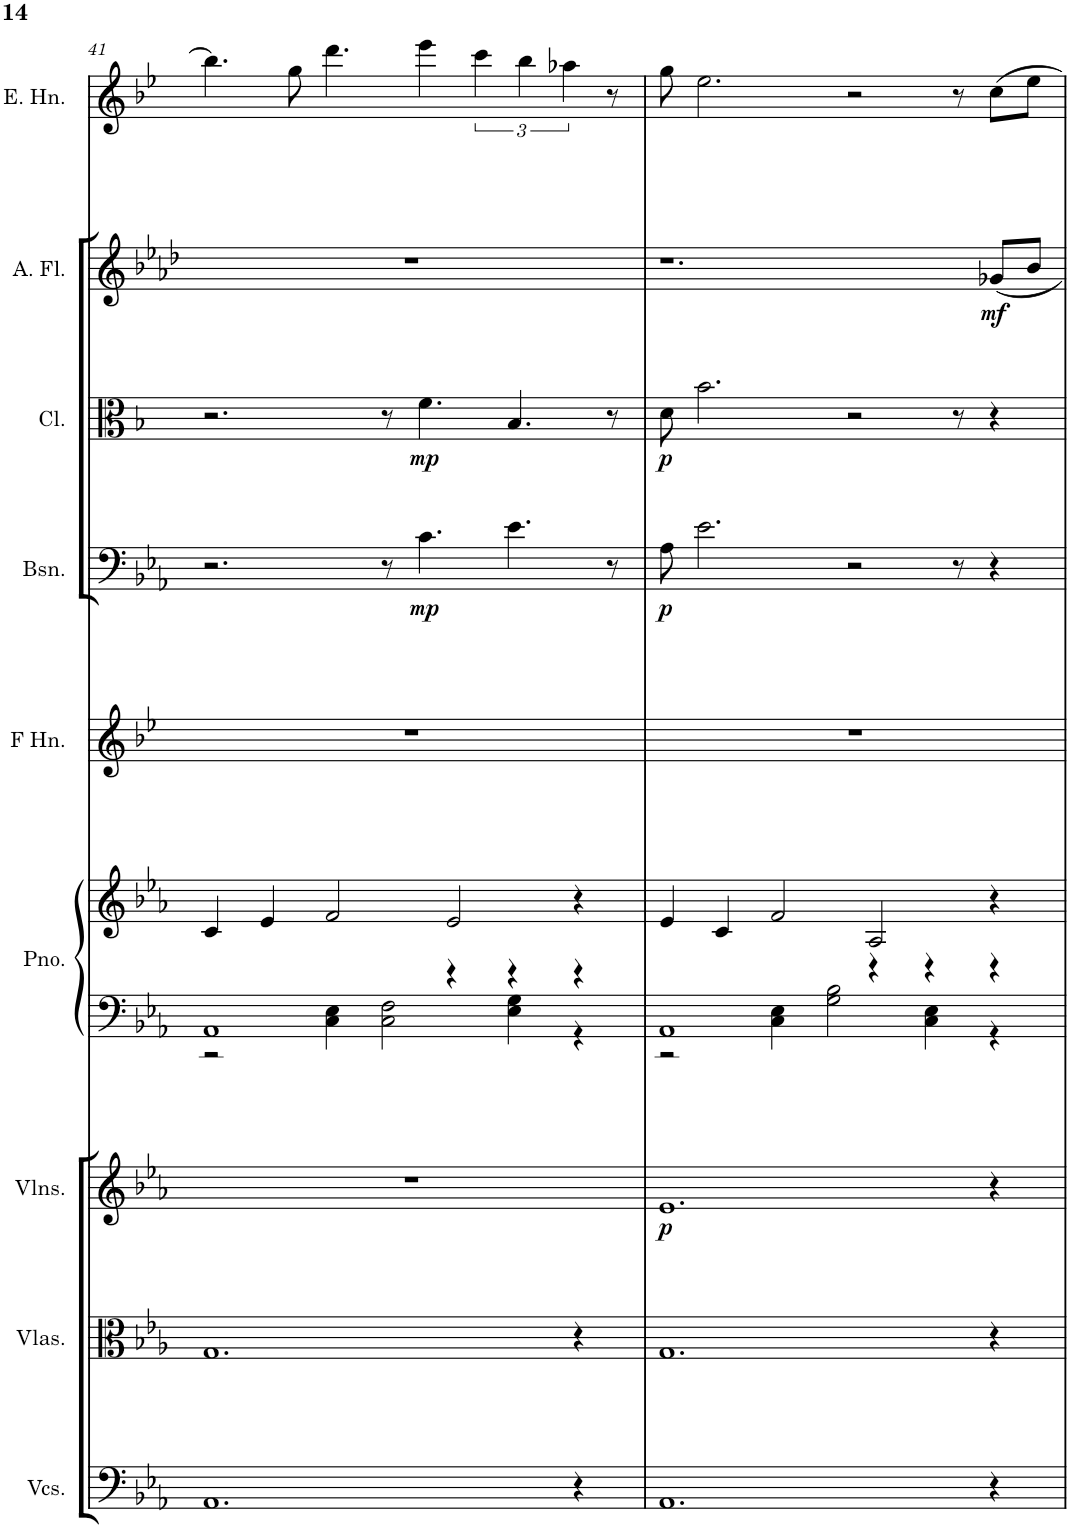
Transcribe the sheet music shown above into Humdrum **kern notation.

**kern	**kern	**kern	**dynam	**kern	**kern	**kern	**kern	**dynam	**kern	**dynam	**kern	**dynam	**kern
*part9	*part8	*part7	*part7	*part6	*part6	*part5	*part4	*part4	*part3	*part3	*part2	*part2	*part1
*staff10	*staff9	*staff8	*staff8	*staff7	*staff6	*staff5	*staff4	*staff4	*staff3	*staff3	*staff2	*staff2	*staff1
*I"Violoncellos	*I"Violas	*I"Violins	*	*I"Piano	*	*I"Horn in F	*I"Bassoon	*	*I"Clarinet	*	*I"Alto Flute	*	*I"English Horn
*I'Vcs.	*I'Vlas.	*I'Vlns.	*	*I'Pno.	*	*	*I'Bsn.	*	*I'Cl.	*	*I'A. Fl.	*	*I'E. Hn.
!!LO:PB:g=z
*clefF4	*clefC3	*clefG2	*	*clefF4	*clefG2	*clefG2	*clefF4	*	*clefC3	*	*clefG2	*	*clefG2
*	*	*	*	*	*	*Trd4c7	*	*	*Trd1c2	*	*Trd3c5	*	*Trd4c7
*k[b-e-a-]	*k[b-e-a-]	*k[b-e-a-]	*	*k[b-e-a-]	*k[b-e-a-]	*k[b-e-]	*k[b-e-a-]	*	*k[b-]	*	*k[b-e-a-d-]	*	*k[b-e-]
*M7/4	*M7/4	*M7/4	*	*M7/4	*M7/4	*M7/4	*M7/4	*	*M7/4	*	*M7/4	*	*M7/4
=41	=41	=41	=41	=41	=41	=41	=41	=41	=41	=41	=41	=41	=41
*	*	*	*	*^	*	*	*	*	*	*	*	*	*
1.AA-	1.G	1..r	.	1AA-	2r	4c/	1..r	2.r	.	2.r	.	1..r	.	4.bb-\]
.	.	.	.	.	.	4e-/	.	.	.	.	.	.	.	.
.	.	.	.	.	.	.	.	.	.	.	.	.	.	8gg\
.	.	.	.	.	4C\ 4E-\	2f/	.	.	.	.	.	.	.	4.ddd\
.	.	.	.	.	2C\ 2F\	.	.	8r	.	8r	.	.	.	.
!	!	!	!	!	!	!	!	!	!LO:DY:b	!	!LO:DY:b	!	!	!
.	.	.	.	.	.	.	.	4.c\	mp	4.f\	mp	.	.	4eee-\
.	.	.	.	4r	.	2e-/	.	.	.	.	.	.	.	.
.	.	.	.	.	.	.	.	.	.	.	.	.	.	6ccc\
.	.	.	.	4r	4E-\ 4G\	.	.	4.e-\	.	4.B-/	.	.	.	.
.	.	.	.	.	.	.	.	.	.	.	.	.	.	6bb-\
.	.	.	.	.	.	.	.	.	.	.	.	.	.	6aa-X\
4r	4r	.	.	4r	4r	4r	.	.	.	.	.	.	.	.
.	.	.	.	.	.	.	.	8r	.	8r	.	.	.	8r
=42	=42	=42	=42	=42	=42	=42	=42	=42	=42	=42	=42	=42	=42	=42
!	!	!	!LO:DY:b	!	!	!	!	!	!LO:DY:b	!	!LO:DY:b	!	!	!
1.AA-	1.G	1.e-	p	1AA-	2r	4e-/	1..r	8A-\	p	8d\	p	1.r	.	8gg\
.	.	.	.	.	.	.	.	2.e-\	.	2.b-\	.	.	.	2.ee-\
.	.	.	.	.	.	4c/	.	.	.	.	.	.	.	.
.	.	.	.	.	4C\ 4E-\	2f/	.	.	.	.	.	.	.	.
.	.	.	.	.	2G\ 2B-\	.	.	.	.	.	.	.	.	.
.	.	.	.	.	.	.	.	2r	.	2r	.	.	.	2r
.	.	.	.	4r	.	2A-/	.	.	.	.	.	.	.	.
.	.	.	.	4r	4C\ 4E-\	.	.	.	.	.	.	.	.	.
.	.	.	.	.	.	.	.	8r	.	8r	.	.	.	8r
!	!	!	!	!	!	!	!	!	!	!	!	!	!LO:DY:b	!
4r	4r	4r	.	4r	4r	4r	.	4r	.	4r	.	8g-X/L	mf	8cc\L
.	.	.	.	.	.	.	.	.	.	.	.	8b-/J	.	8ee-\J
*	*	*	*	*v	*v	*	*	*	*	*	*	*	*	*
=	=	=	=	=	=	=	=	=	=	=	=	=	=
*-	*-	*-	*-	*-	*-	*-	*-	*-	*-	*-	*-	*-	*-
